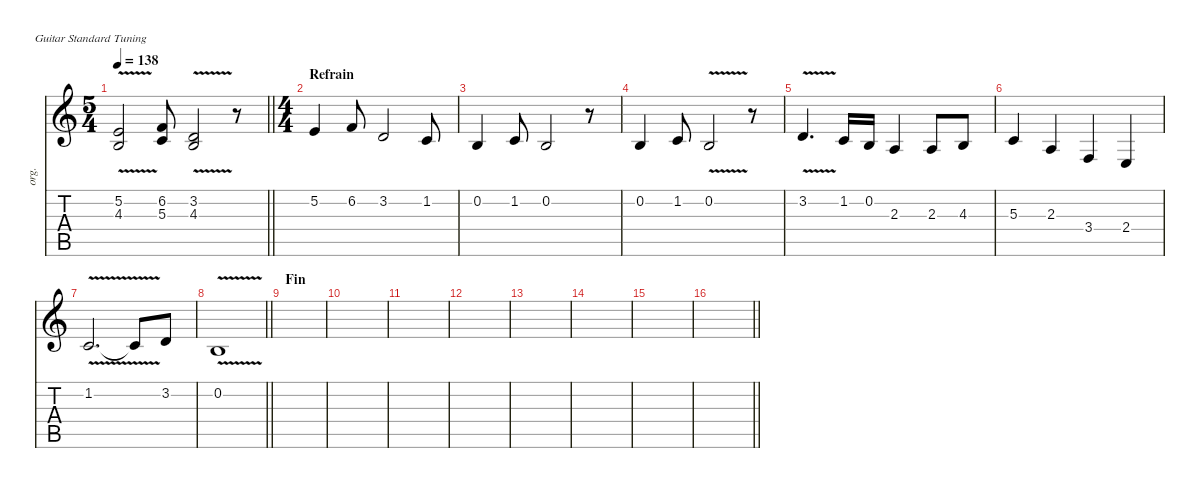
\defaultSystemsLayout 4
\hideDynamics
\bracketExtendMode nobrackets
\track ("Chant" "org.") {instrument drawbarorgan}
\staff {score tabs}
\tuning (E4 B3 G3 D3 A2 E2)
\ts (5 4)
\tempo 138
\clef g2
\barLineRight lightlight
\ks aminor
(5.2{v} 4.3).2{dy f beam Up} (6.2 5.3).8{beam Up} (3.2{v} 4.3).2{beam Up} r.8{beam Up} |
\ts (4 4)
\beaming (8 2 2 2 2)
\section ("" "Refrain")
5.2.4{beam Up} 6.2.8{beam Up} 3.2.2{beam Up} 1.2.8{beam Up} |
0.2.4{beam Up} 1.2.8{beam Up} 0.2.2{beam Up} r.8{beam Up} |
0.2.4{beam Up} 1.2.8{beam Up} 0.2{v}.2{beam Up} r.8{beam Up} |
3.2{v}.4{d beam Up} 1.2.16{beam Up} 0.2.16{beam Up} 2.3.4{beam Up} 2.3.8{beam Up} 4.3.8{beam Up} |
5.3.4{beam Up} 2.3.4{beam Up} 3.4.4{beam Up} 2.4.4{beam Up} |
1.2{v}.2{d beam Up} 1.2{v t}.8{beam Up} 3.2.8{beam Up} |
\barLineRight lightlight
0.2{v}.1{beam Up} |
\section ("" "Fin")
|
|
|
|
|
|
|
\barLineRight lightlight
